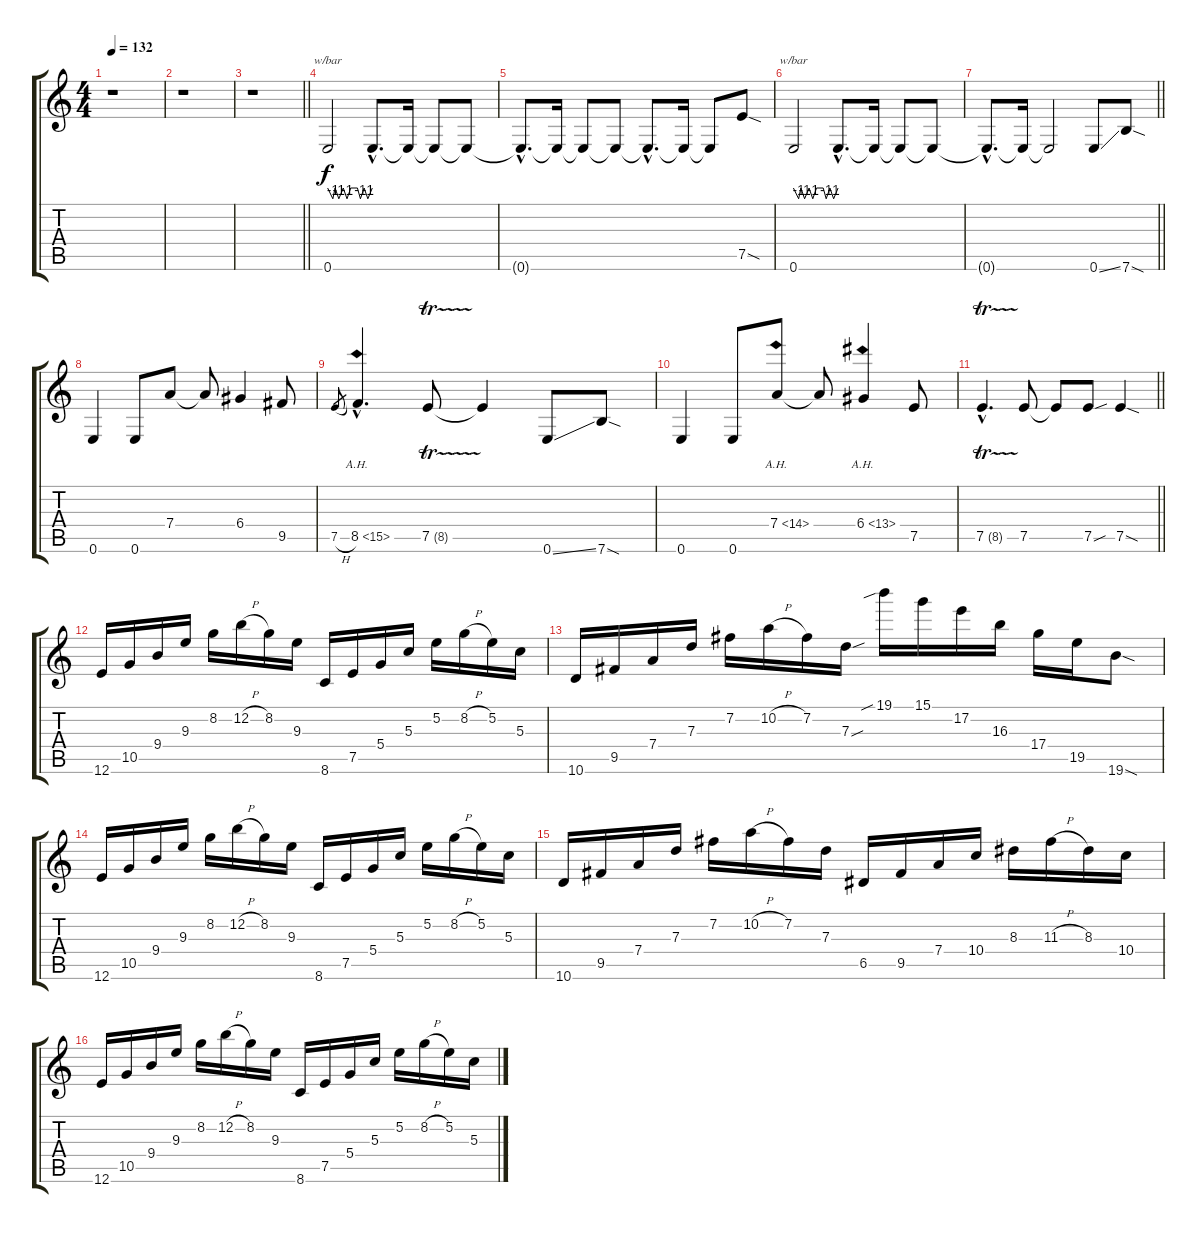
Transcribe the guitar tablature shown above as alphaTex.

\track "" {instrument distortionguitar}
\staff {score tabs}
\tuning (E4 B3 G3 D3 A2 E2) {hide}
\ts (4 4)
\tempo 132
\clef g2
\ks c
r.1{dy f} |
r.1 |
\barLineRight lightlight
r.1 |
0.6.2{tbe (custom default 0 0 7 -4 10 0 15 -4 21 0 26 -4 31 0 40 0 44 -4 49 0 54 -4 60 0)} 0.6{hac t}.8{d} 0.6{t}.16 0.6{t}.8 0.6{t}.8 |
0.6{hac t}.8{d} 0.6{t}.16 0.6{t}.8 0.6{t}.8 0.6{hac t}.8{d} 0.6{t}.16 0.6{t}.8 7.5{sod}.8 |
0.6.2{tbe (custom default 0 0 7 -4 10 0 15 -4 21 0 26 -4 31 0 40 0 44 -4 49 0 54 -4 60 0)} 0.6{hac t}.8{d} 0.6{t}.16 0.6{t}.8 0.6{t}.8 |
\barLineRight lightlight
0.6{hac t}.8{d} 0.6{t}.16 0.6{t}.2 0.6{ss}.8 7.6{sod}.8 |
0.6.4 0.6.8 7.4.8 7.4{t}.8 6.4.4 9.5.8 |
7.5{h}.8{gr} 8.5{ah 7 hac}.4{d} 7.5{tr (8 16)}.8 7.5{t}.4 0.6{ss}.8 7.6{sod}.8 |
0.6.4 0.6.8 7.4{ah 7}.8 7.4{t}.8 6.4{ah 7}.4 7.5.8 |
\barLineRight lightlight
7.5{tr (8 16) hac}.4{d} 7.5.8 7.5{t}.8 7.5{sou}.8 7.5{sod}.4 |
12.6.16 10.5.16 9.4.16 9.3.16 8.2.16 12.2{h}.16 8.2.16 9.3.16 8.6.16 7.5.16 5.4.16 5.3.16 5.2.16 8.2{h}.16 5.2.16 5.3.16 |
10.6.16 9.5.16 7.4.16 7.3.16 7.2.16 10.2{h}.16 7.2.16 7.3{sou}.16 19.1{sib}.16 15.1.16 17.2.16 16.3.16 17.4.16 19.5.16 19.6{sod}.8 |
12.6.16 10.5.16 9.4.16 9.3.16 8.2.16 12.2{h}.16 8.2.16 9.3.16 8.6.16 7.5.16 5.4.16 5.3.16 5.2.16 8.2{h}.16 5.2.16 5.3.16 |
10.6.16 9.5.16 7.4.16 7.3.16 7.2.16 10.2{h}.16 7.2.16 7.3.16 6.5.16 9.5.16 7.4.16 10.4.16 8.3.16 11.3{h}.16 8.3.16 10.4.16 |
12.6.16 10.5.16 9.4.16 9.3.16 8.2.16 12.2{h}.16 8.2.16 9.3.16 8.6.16 7.5.16 5.4.16 5.3.16 5.2.16 8.2{h}.16 5.2.16 5.3.16
